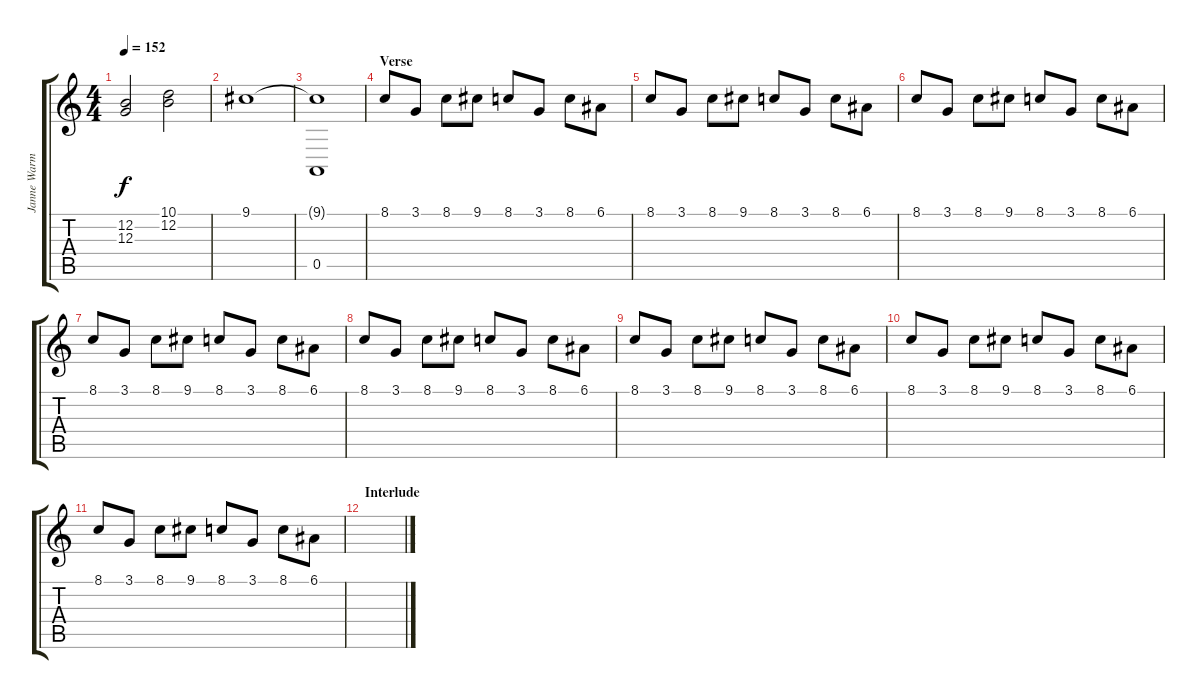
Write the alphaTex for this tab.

\track ("Janne Warman" "Janne Warm") {instrument stringensemble1}
\staff {score tabs}
\tuning (E4 B3 G3 D3 A2 E2) {hide}
\ts (4 4)
\tempo 152
\clef g2
\ks c
(12.2 12.3).2{dy f} (10.1 12.2).2 |
9.1.1 |
(9.1{t} 0.5).1 |
\section ("" "Verse")
8.1.8{volume 11 instrument pad1newage} 3.1.8 8.1.8 9.1.8 8.1.8 3.1.8 8.1.8 6.1.8 |
8.1.8{volume 11 instrument pad1newage} 3.1.8 8.1.8 9.1.8 8.1.8 3.1.8 8.1.8 6.1.8 |
8.1.8{volume 11 instrument pad1newage} 3.1.8 8.1.8 9.1.8 8.1.8 3.1.8 8.1.8 6.1.8 |
8.1.8{volume 11 instrument pad1newage} 3.1.8 8.1.8 9.1.8 8.1.8 3.1.8 8.1.8 6.1.8 |
8.1.8{volume 11 instrument pad1newage} 3.1.8 8.1.8 9.1.8 8.1.8 3.1.8 8.1.8 6.1.8 |
8.1.8{volume 11 instrument pad1newage} 3.1.8 8.1.8 9.1.8 8.1.8 3.1.8 8.1.8 6.1.8 |
8.1.8{volume 11 instrument pad1newage} 3.1.8 8.1.8 9.1.8 8.1.8 3.1.8 8.1.8 6.1.8 |
8.1.8{volume 11 instrument pad1newage} 3.1.8 8.1.8 9.1.8 8.1.8 3.1.8 8.1.8 6.1.8 |
\section ("" "Interlude ")
